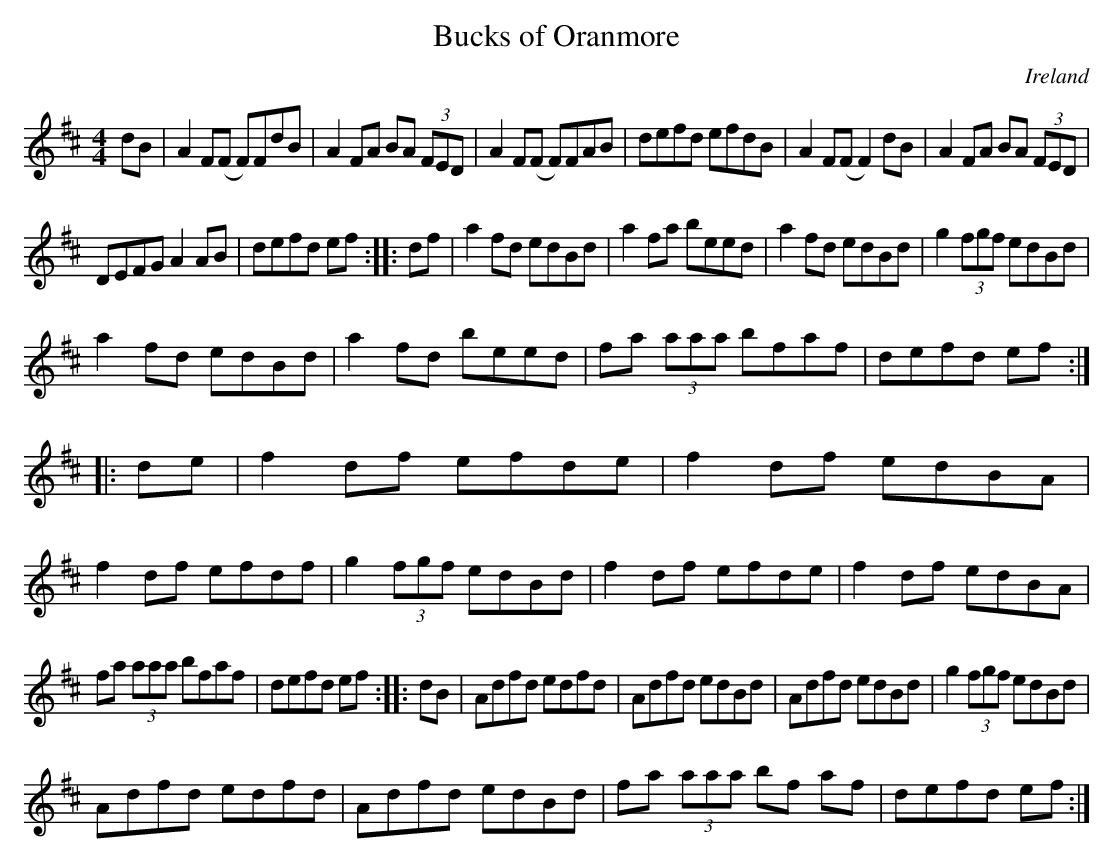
X:1
T:Bucks of Oranmore
M:4/4
O:Ireland
K:D
dB|\
A2F(F F)FdB|A2FA BA (3FED|\
A2F(F F)FAB|defd efdB|\
A2F(F F2)dB|A2FA BA (3FED|
DEFG A2AB|defd ef ::\
df|\
a2fd edBd|a2fa beed|a2fd edBd|g2 (3fgf edBd|
a2fd edBd|a2fd beed|fa (3aaa bfaf|defd ef::\
de|\
f2df efde|f2df edBA|f2df efdf|g2(3fgf edBd|\
f2df efde|f2df edBA|
fa (3aaa bfaf|defd ef::\
dB|\
Adfd edfd|Adfd edBd|Adfd edBd|g2 (3fgf edBd|
Adfd edfd|Adfd edBd|fa (3aaa bf af|defd ef:|
